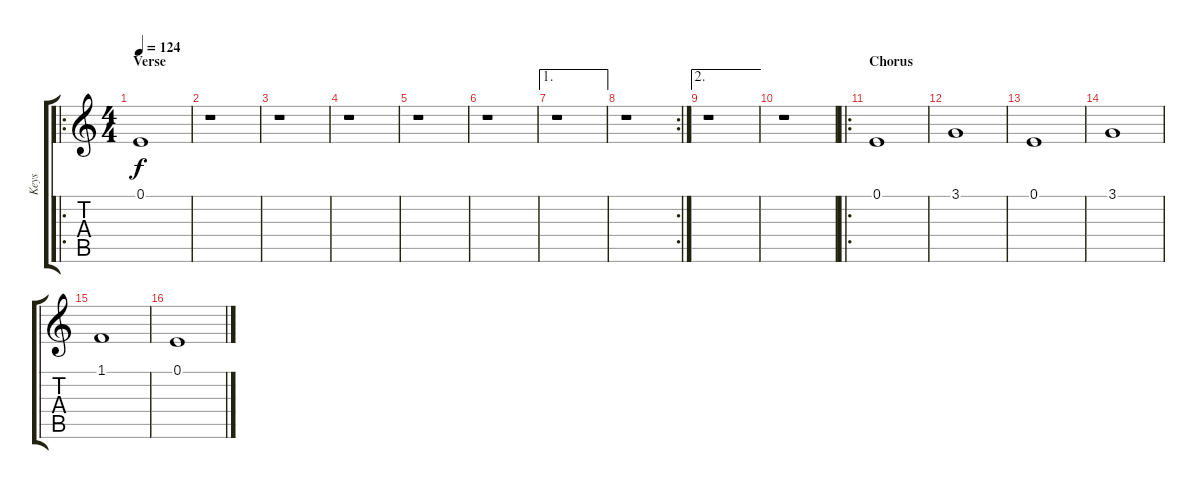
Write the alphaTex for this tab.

\track ("Keys" "Keys") {instrument seashore}
\staff {score tabs}
\tuning (E4 B3 G3 D3 A2 E2) {hide}
\ro
\ts (4 4)
\section ("" "Verse")
\tempo 124
\clef g2
\ks c
0.1{t}.1{dy f} |
r.1 |
r.1 |
r.1 |
r.1 |
r.1 |
\ae 1
r.1 |
\rc 2
r.1 |
\ae 2
r.1 |
r.1 |
\ro
\section ("" "Chorus")
0.1.1{volume 9} |
3.1.1 |
0.1.1 |
3.1.1 |
1.1.1 |
0.1.1
